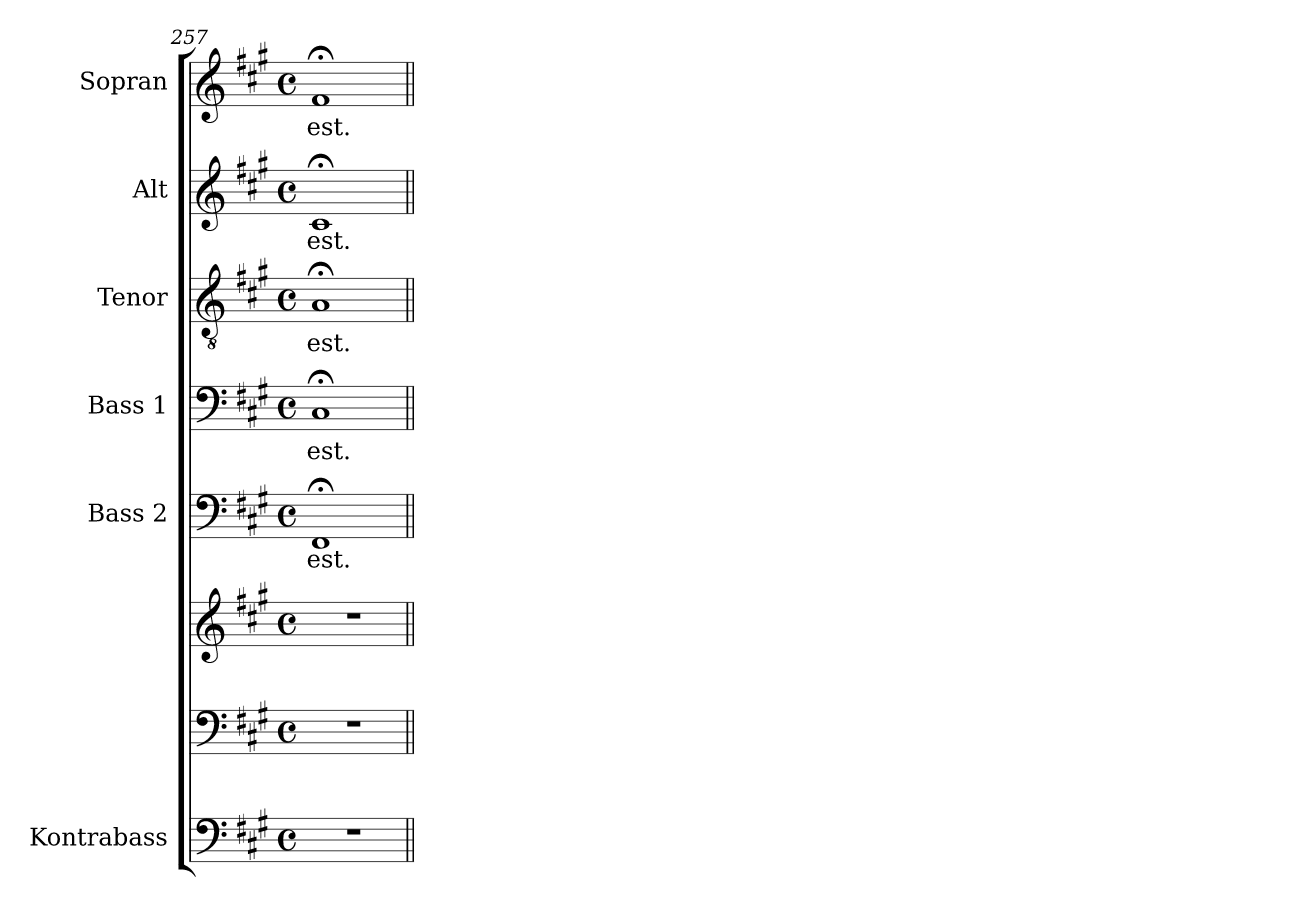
**kern	**kern	**kern	**kern	**text	**kern	**text	**kern	**text	**kern	**text	**kern	**text
*part7	*part6	*part6	*part5	*part5	*part4	*part4	*part3	*part3	*part2	*part2	*part1	*part1
*staff8	*staff7	*staff6	*staff5	*staff5	*staff4	*staff4	*staff3	*staff3	*staff2	*staff2	*staff1	*staff1
*I"Kontrabass	*	*	*I"Bass 2	*	*I"Bass 1	*	*I"Tenor	*	*I"Alt	*	*I"Sopran	*
*I'Kb.	*	*	*I'B. 2	*	*I'B. 1	*	*I'T.	*	*I'A.	*	*I'S.	*
*clefF4	*clefF4	*clefG2	*clefF4	*	*clefF4	*	*clefGv2	*	*clefG2	*	*clefG2	*
*ITrd7c12	*	*	*	*	*	*	*	*	*	*	*	*
*k[f#c#g#]	*k[f#c#g#]	*k[f#c#g#]	*k[f#c#g#]	*	*k[f#c#g#]	*	*k[f#c#g#]	*	*k[f#c#g#]	*	*k[f#c#g#]	*
*A:	*A:	*A:	*A:	*	*A:	*	*A:	*	*A:	*	*A:	*
*M4/4	*M4/4	*M4/4	*M4/4	*	*M4/4	*	*M4/4	*	*M4/4	*	*M4/4	*
*met(c)	*met(c)	*met(c)	*met(c)	*	*met(c)	*	*met(c)	*	*met(c)	*	*met(c)	*
=257	=257	=257	=257	=257	=257	=257	=257	=257	=257	=257	=257	=257
!	!	!	!	!LO:LY:b	!	!LO:LY:b	!	!LO:LY:b	!	!LO:LY:b	!	!LO:LY:b
1r	1r	1r	1FF#;<	est.	1C#;<	est.	1A;<	est.	1c#;<	est.	1f#;<	est.
=||	=||	=||	=||	=||	=||	=||	=||	=||	=||	=||	=||	=||
*-	*-	*-	*-	*-	*-	*-	*-	*-	*-	*-	*-	*-
